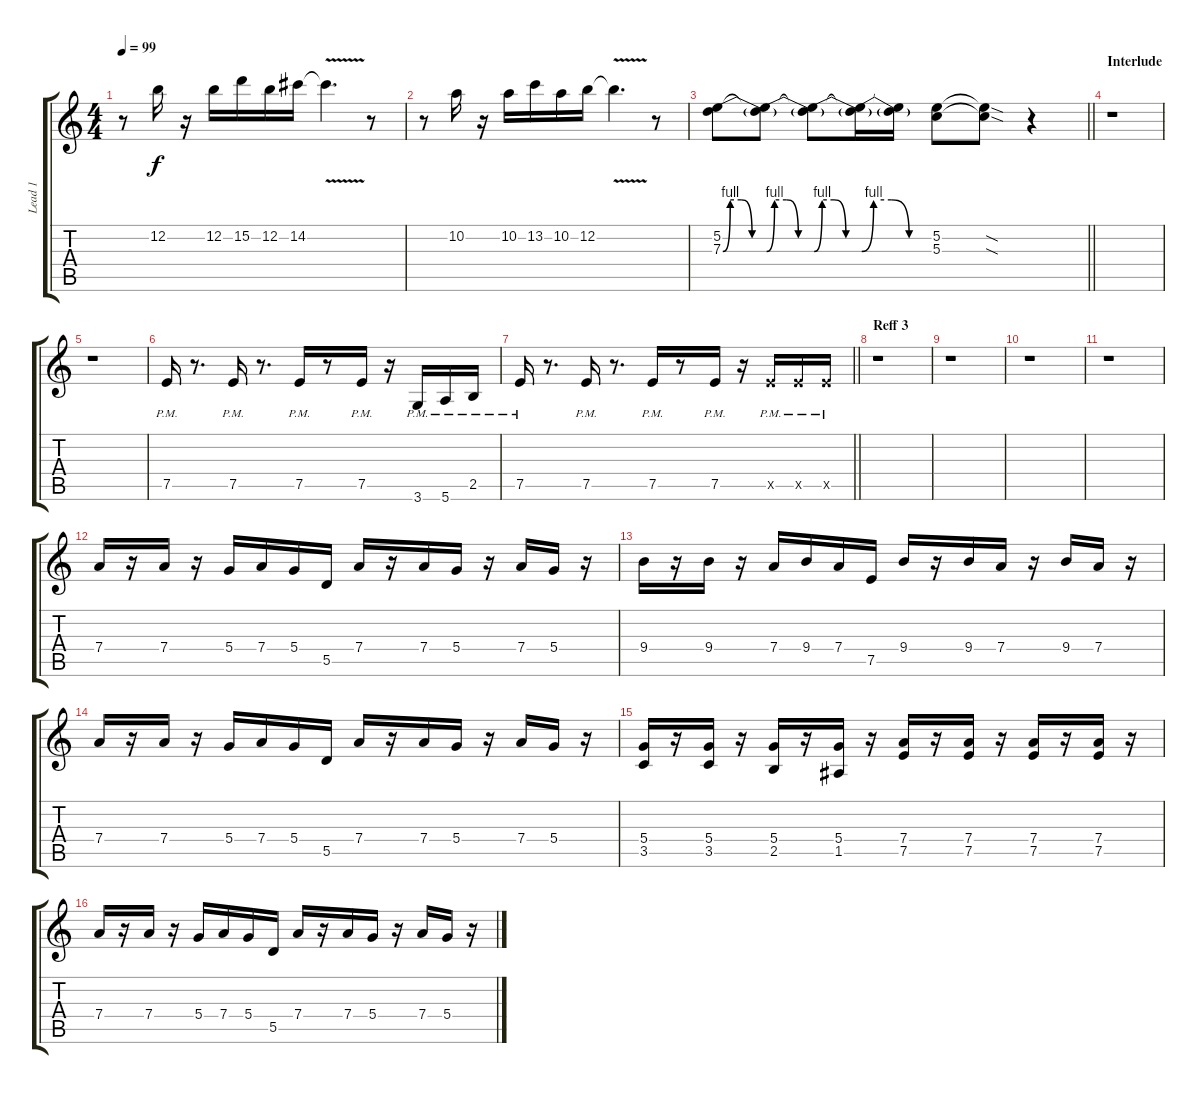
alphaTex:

\track ("Lead 1" "Lead 1") {instrument distortionguitar}
\staff {score tabs}
\tuning (E4 B3 G3 D3 A2 E2) {hide}
\ts (4 4)
\tempo 99
\clef g2
\ks c
r.8{dy f} 12.2.16 r.16 12.2.16 15.2.16 12.2.16 14.2.16 14.2{v t}.4{d} r.8 |
r.8 10.2.16 r.16 10.2.16 13.2.16 10.2.16 12.2.16 12.2{v t}.4{d} r.8 |
\barLineRight lightlight
(5.2 7.3{be (custom 0 0 10 4 25 4 40 0 60 0)}).8 (5.2{t} 7.3{be (custom 0 0 10 4 25 4 40 0 60 0) t}).8 (5.2{t} 7.3{be (custom 0 0 10 4 25 4 40 0 60 0) t}).8 (5.2{t} 7.3{be (custom 0 0 10 4 25 4 40 0 60 0) t}).16 (5.2{t} 7.3{t}).16 (5.2 5.3).8 (5.2{sod t} 5.3{sod t}).8 r.4 |
\section ("" "Interlude")
r.1 |
r.1 |
7.5{pm}.16 r.8{d} 7.5{pm}.16 r.8{d} 7.5{pm}.16 r.8 7.5{pm}.16 r.16 3.6{pm}.16 5.6{pm}.16 2.5{pm}.16 |
\barLineRight lightlight
7.5{pm}.16 r.8{d} 7.5{pm}.16 r.8{d} 7.5{pm}.16 r.8 7.5{pm}.16 r.16 7.5{pm x}.16 7.5{pm x}.16 7.5{pm x}.16 |
\section ("" "Reff 3")
r.1 |
r.1 |
r.1 |
r.1 |
7.4.16 r.16 7.4.16 r.16 5.4.16 7.4.16 5.4.16 5.5.16 7.4.16 r.16 7.4.16 5.4.16 r.16 7.4.16 5.4.16 r.16 |
9.4.16 r.16 9.4.16 r.16 7.4.16 9.4.16 7.4.16 7.5.16 9.4.16 r.16 9.4.16 7.4.16 r.16 9.4.16 7.4.16 r.16 |
7.4.16 r.16 7.4.16 r.16 5.4.16 7.4.16 5.4.16 5.5.16 7.4.16 r.16 7.4.16 5.4.16 r.16 7.4.16 5.4.16 r.16 |
(5.4 3.5).16 r.16 (5.4 3.5).16 r.16 (5.4 2.5).16 r.16 (5.4 1.5).16 r.16 (7.4 7.5).16 r.16 (7.4 7.5).16 r.16 (7.4 7.5).16 r.16 (7.4 7.5).16 r.16 |
7.4.16 r.16 7.4.16 r.16 5.4.16 7.4.16 5.4.16 5.5.16 7.4.16 r.16 7.4.16 5.4.16 r.16 7.4.16 5.4.16 r.16
